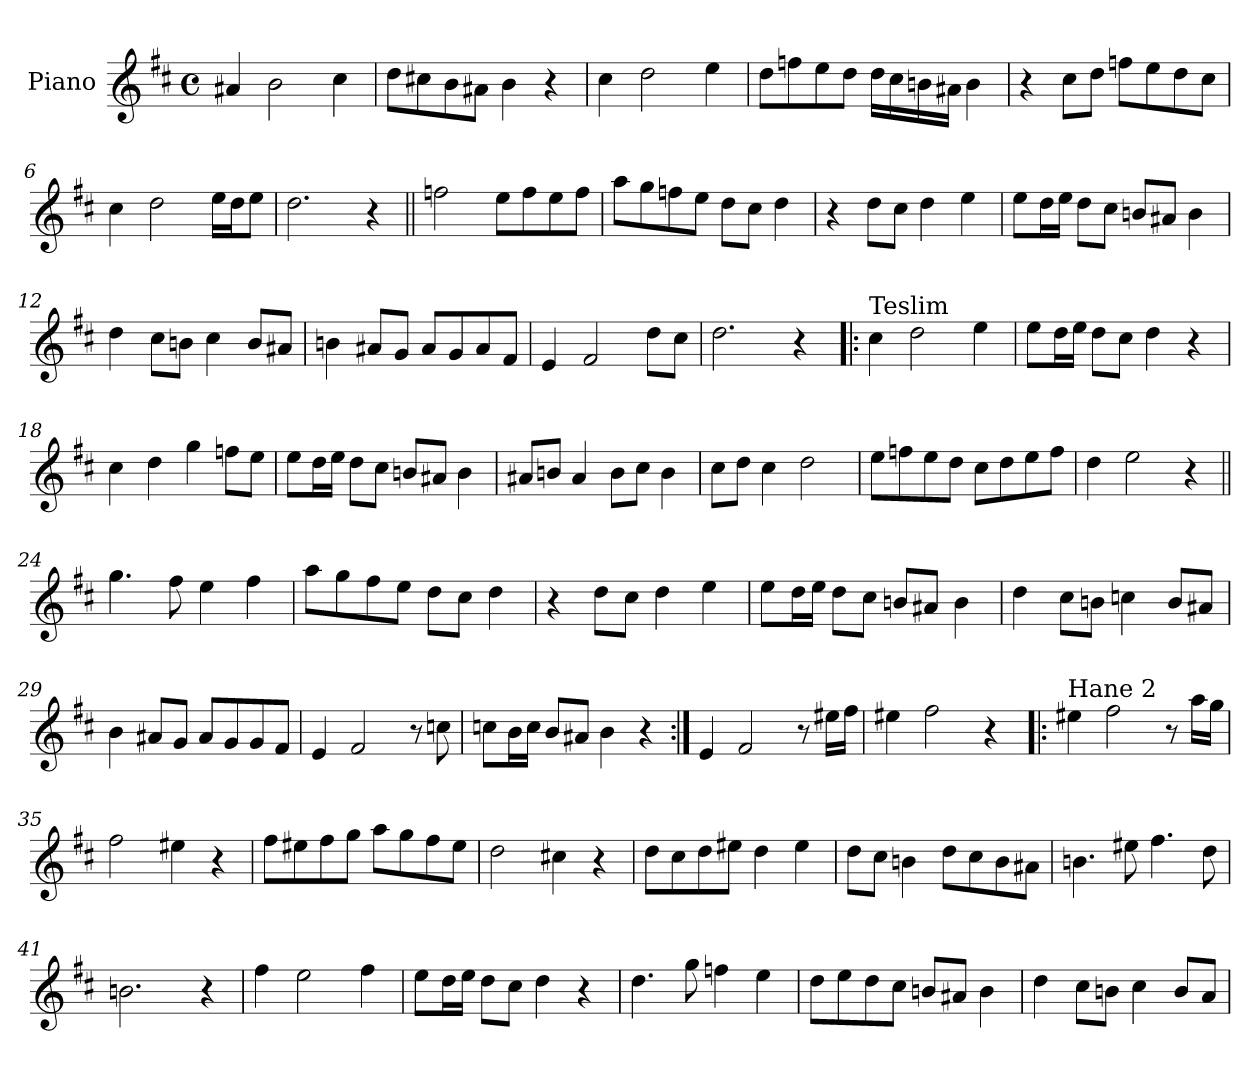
**kern
*part1
*staff1
*I"Piano
*I'Pno.
*clefG2
*k[f#c#]
*M4/4
*met(c)
=1
4a#X/
2b\
4cc#\
=2
8dd\L
8cc#X\
8b\
8a#X\J
4b\
4r
=3
4cc#\
2dd\
4ee\
=4
8dd\L
8ffn\
8ee\
8dd\J
16dd\LL
16cc#\
16bn\
16a#X\JJ
4b\
=5
4r
8cc#\L
8dd\J
8ffn\L
8ee\
8dd\
8cc#\J
=6
4cc#\
2dd\
16ee\LL
16dd\J
8ee\J
!!LO:LB:g=z
=7
2.dd\
4r
=8||
2ffn\
8ee\L
8ff\
8ee\
8ff\J
=9
8aa\L
8gg\
8ffn\
8ee\J
8dd\L
8cc#\J
4dd\
=10
4r
8dd\L
8cc#\J
4dd\
4ee\
=11
8ee\L
16dd\L
16ee\JJ
8dd\L
8cc#\J
8bn/L
8a#X/J
4b\
=12
4dd\
8cc#\L
8bn\J
4cc#\
8b/L
8a#X/J
!!LO:LB:g=z
=13
4bn\
8a#X/L
8g/J
8a#/L
8g/
8a#/
8f#/J
=14
4e/
2f#/
8dd\L
8cc#\J
=15
2.dd\
4r
=16!|:
!LO:TX:a:t=Teslim
4cc#\
2dd\
4ee\
=17
8ee\L
16dd\L
16ee\JJ
8dd\L
8cc#\J
4dd\
4r
=18
4cc#\
4dd\
4gg\
8ffn\L
8ee\J
!!LO:LB:g=z
=19
8ee\L
16dd\L
16ee\JJ
8dd\L
8cc#\J
8bn/L
8a#X/J
4b\
=20
8a#X/L
8bn/J
4a#/
8b\L
8cc#\J
4b\
=21
8cc#\L
8dd\J
4cc#\
2dd\
=22
8ee\L
8ffn\
8ee\
8dd\J
8cc#\L
8dd\
8ee\
8ff\J
=23
4dd\
2ee\
4r
=24||
4.gg\
8ff#\
4ee\
4ff#\
!!LO:LB:g=z
=25
8aa\L
8gg\
8ff#\
8ee\J
8dd\L
8cc#\J
4dd\
=26
4r
8dd\L
8cc#\J
4dd\
4ee\
!!LO:LB:g=z
=27
8ee\L
16dd\L
16ee\JJ
8dd\L
8cc#\J
8bn/L
8a#X/J
4b\
=28
4dd\
8cc#\L
8bn\J
4ccn\
8b/L
8a#X/J
=29
4b\
8a#X/L
8g/J
8a#/L
8g/
8g/
8f#/J
=30
4e/
2f#/
8r
8ccn\
=31
8ccn\L
16b\L
16cc\JJ
8b/L
8a#X/J
4b\
4r
!!LO:LB:g=z
=32:|!
4e/
2f#/
8r
16ee#X\LL
16ff#\JJ
=33
4ee#X\
2ff#\
4r
=34!|:
!LO:TX:a:t=Hane 2
4ee#X\
2ff#\
8r
16aa\LL
16gg\JJ
=35
2ff#\
4ee#X\
4r
=36
8ff#\L
8ee#X\
8ff#\
8gg\J
8aa\L
8gg\
8ff#\
8ee#\J
=37
2dd\
4cc#X\
4r
=38
8dd\L
8cc#\
8dd\
8ee#X\J
4dd\
4ee#\
!!LO:LB:g=z
=39
8dd\L
8cc#\J
4bn\
8dd\L
8cc#\
8b\
8a#X\J
=40
4.bn\
8ee#X\
4.ff#\
8dd\
=41
2.bn\
4r
=42
4ff#\
2ee\
4ff#\
=43
8ee\L
16dd\L
16ee\JJ
8dd\L
8cc#\J
4dd\
4r
=44
4.dd\
8gg\
4ffn\
4ee\
!!LO:LB:g=z
=45
8dd\L
8ee\
8dd\
8cc#\J
8bn/L
8a#X/J
4b\
=46
4dd\
8cc#\L
8bn\J
4cc#\
8b/L
8a/J
=
*-
